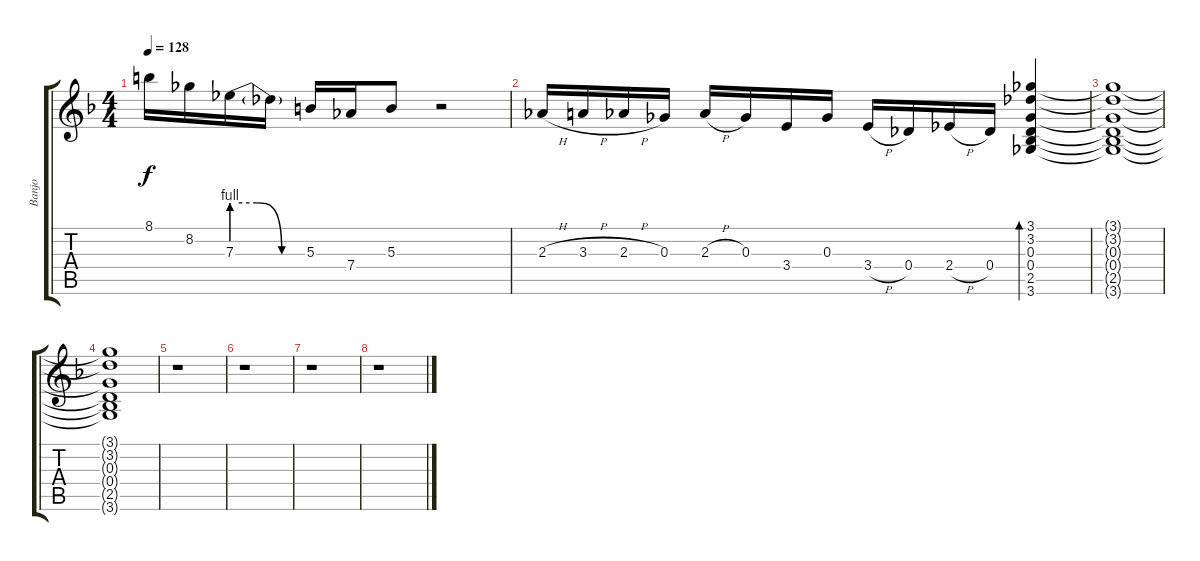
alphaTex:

\track ("Banjo" "Banjo") {instrument banjo}
\staff {score tabs}
\tuning (Eb4 Bb3 Gb3 Db3 Ab2 Eb2) {hide}
\displaytranspose 12
\ts (4 4)
\tempo 128
\clef g2
\ks f
8.1.16{dy f} 8.2.16 7.3{be (custom 0 4 20 4 40 0 60 0)}.16 7.3{t}.16 5.3.16 7.4.16 5.3.8 r.2 |
2.3{h}.16 3.3{h}.16 2.3{h}.16 0.3.16 2.3{h}.16 0.3.16 3.4.16 0.3.16 3.4{h}.16 0.4.16 2.4{h}.16 0.4.16 (3.1 3.2 0.3 0.4 2.5 3.6).4{bd 30} |
(3.1{t} 3.2{t} 0.3{t} 0.4{t} 2.5{t} 3.6{t}).1 |
(3.1{t} 3.2{t} 0.3{t} 0.4{t} 2.5{t} 3.6{t}).1 |
r.1 |
r.1 |
r.1 |
r.1
